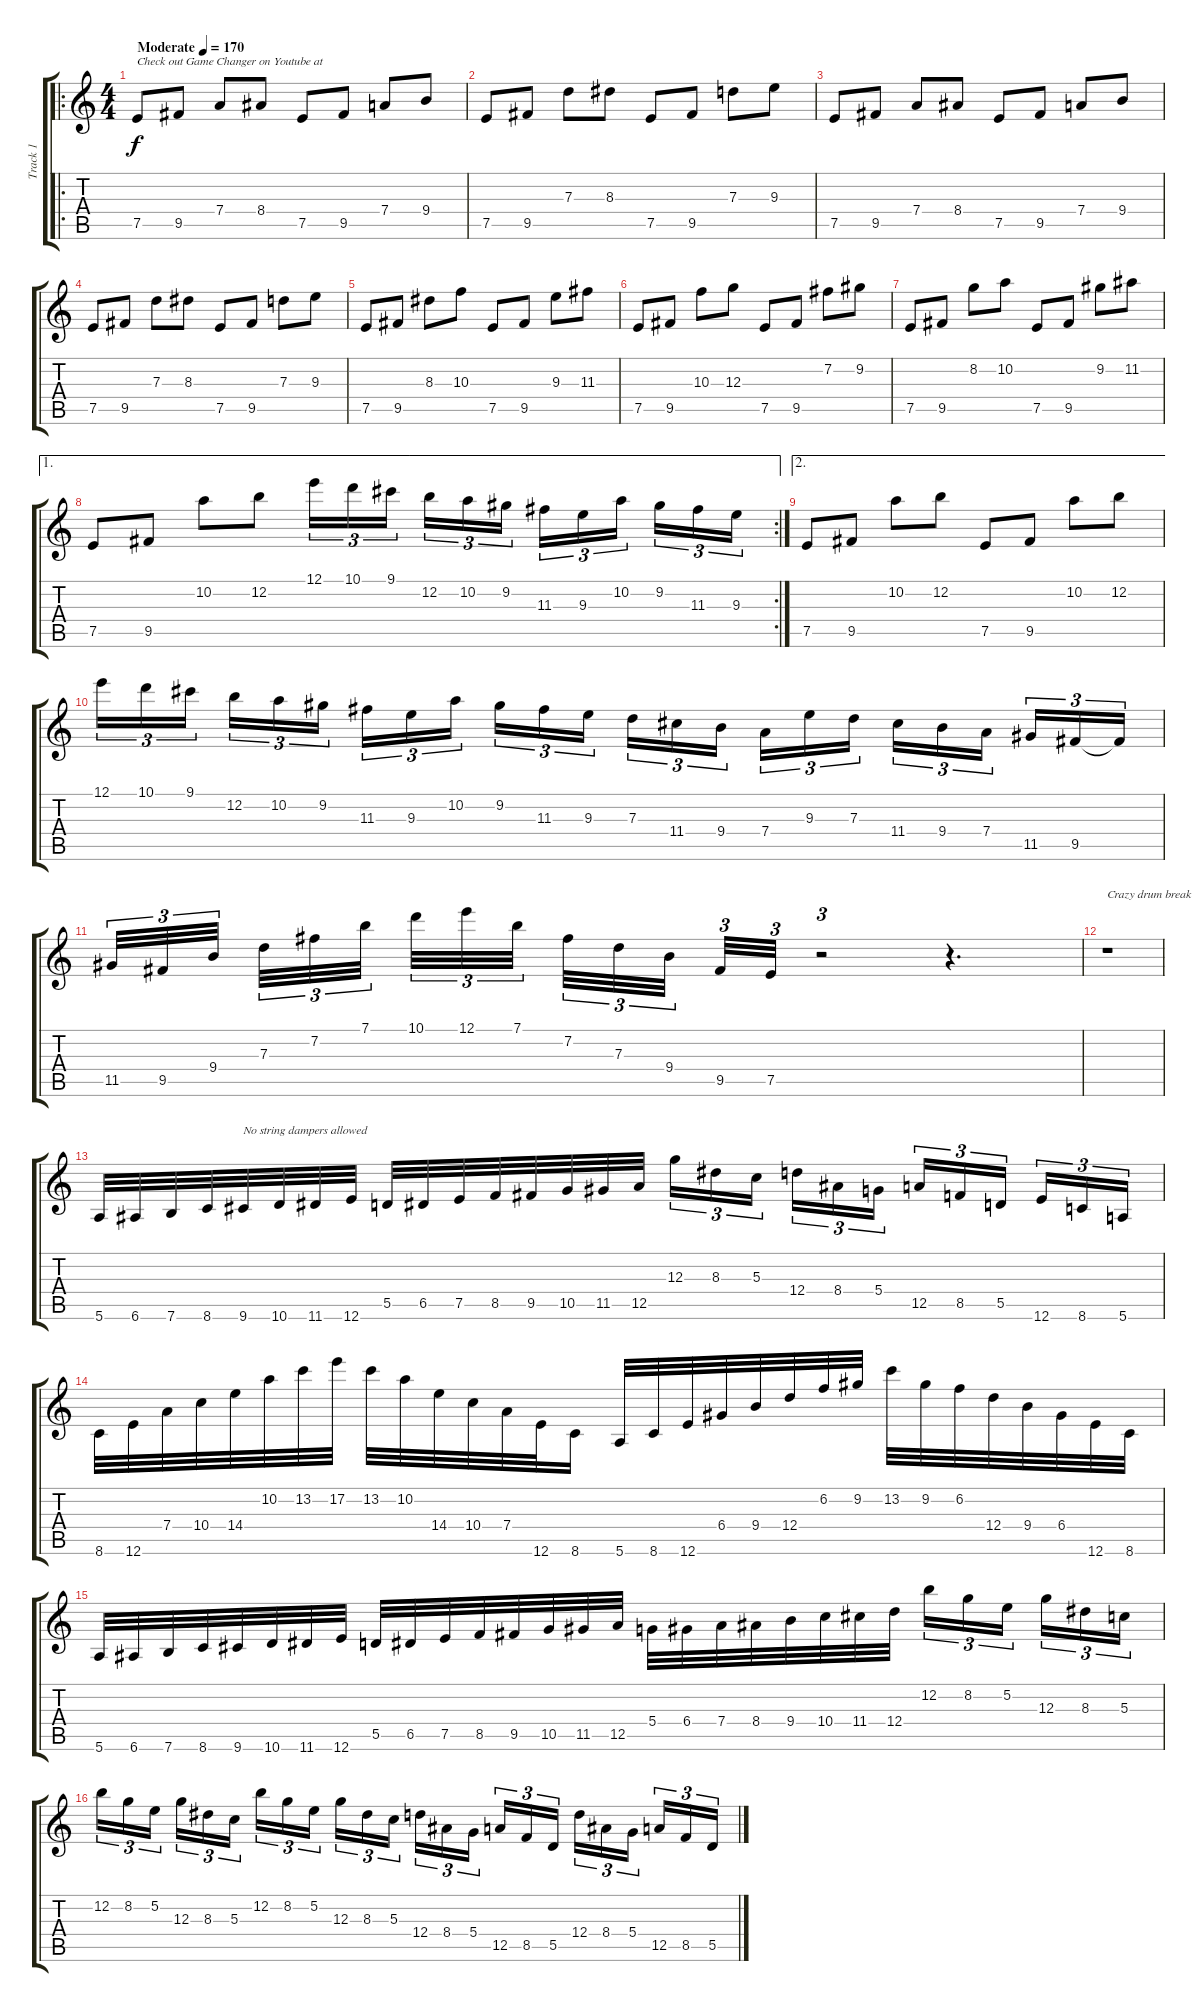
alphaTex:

\track ("Track 1" "Track 1") {instrument distortionguitar}
\staff {score tabs}
\tuning (E4 B3 G3 D3 A2 E2) {hide}
\ro
\ts (4 4)
\tempo (170 "Moderate")
\clef g2
\ks c
7.5.8{txt "Check out Game Changer on Youtube at" dy f instrument distortionguitar} 9.5.8 7.4.8 8.4.8 7.5.8 9.5.8 7.4.8 9.4.8 |
7.5.8{txt ""} 9.5.8 7.3.8 8.3.8 7.5.8 9.5.8 7.3.8 9.3.8 |
7.5.8{txt ""} 9.5.8 7.4.8 8.4.8 7.5.8 9.5.8 7.4.8 9.4.8 |
7.5.8 9.5.8 7.3.8 8.3.8 7.5.8 9.5.8 7.3.8 9.3.8 |
7.5.8 9.5.8 8.3.8 10.3.8 7.5.8 9.5.8 9.3.8 11.3.8 |
7.5.8 9.5.8 10.3.8 12.3.8 7.5.8 9.5.8 7.2.8 9.2.8 |
7.5.8 9.5.8 8.2.8 10.2.8 7.5.8 9.5.8 9.2.8 11.2.8 |
\ae 1
\rc 2
7.5.8 9.5.8 10.2.8 12.2.8 12.1.16{tu (3 2)} 10.1.16{tu (3 2)} 9.1.16{tu (3 2) beam splitsecondary} 12.2.16{tu (3 2)} 10.2.16{tu (3 2)} 9.2.16{tu (3 2)} 11.3.16{tu (3 2)} 9.3.16{tu (3 2)} 10.2.16{tu (3 2) beam splitsecondary} 9.2.16{tu (3 2)} 11.3.16{tu (3 2)} 9.3.16{tu (3 2)} |
\ae 2
7.5.8 9.5.8 10.2.8 12.2.8 7.5.8 9.5.8 10.2.8 12.2.8 |
12.1.16{tu (3 2)} 10.1.16{tu (3 2)} 9.1.16{tu (3 2) beam splitsecondary} 12.2.16{tu (3 2)} 10.2.16{tu (3 2)} 9.2.16{tu (3 2)} 11.3.16{tu (3 2)} 9.3.16{tu (3 2)} 10.2.16{tu (3 2) beam splitsecondary} 9.2.16{tu (3 2)} 11.3.16{tu (3 2)} 9.3.16{tu (3 2)} 7.3.16{tu (3 2)} 11.4.16{tu (3 2)} 9.4.16{tu (3 2) beam splitsecondary} 7.4.16{tu (3 2)} 9.3.16{tu (3 2)} 7.3.16{tu (3 2)} 11.4.16{tu (3 2)} 9.4.16{tu (3 2)} 7.4.16{tu (3 2) beam splitsecondary} 11.5.16{tu (3 2)} 9.5.16{tu (3 2)} 9.5{t}.16{tu (3 2)} |
11.5.32{tu (3 2)} 9.5.32{tu (3 2)} 9.4.32{tu (3 2) beam splitsecondary} 7.3.32{tu (3 2)} 7.2.32{tu (3 2)} 7.1.32{tu (3 2) beam splitsecondary} 10.1.32{tu (3 2)} 12.1.32{tu (3 2)} 7.1.32{tu (3 2) beam splitsecondary} 7.2.32{tu (3 2)} 7.3.32{tu (3 2)} 9.4.32{tu (3 2)} 9.5.32{tu (3 2)} 7.5.32{tu (3 2)} r.2{tu (3 2)} r.4{d} |
r.1{txt "Crazy drum break"} |
5.6.32 6.6.32 7.6.32 8.6.32 9.6.32{txt "No string dampers allowed"} 10.6.32 11.6.32 12.6.32 5.5.32 6.5.32 7.5.32 8.5.32 9.5.32 10.5.32 11.5.32 12.5.32 12.3.16{tu (3 2)} 8.3.16{tu (3 2)} 5.3.16{tu (3 2) beam splitsecondary} 12.4.16{tu (3 2)} 8.4.16{tu (3 2)} 5.4.16{tu (3 2)} 12.5.16{tu (3 2)} 8.5.16{tu (3 2)} 5.5.16{tu (3 2) beam splitsecondary} 12.6.16{tu (3 2)} 8.6.16{tu (3 2)} 5.6.16{tu (3 2)} |
8.6.32 12.6.32 7.4.32 10.4.32 14.4.32 10.2.32 13.2.32 17.2.32 13.2.32 10.2.32 14.4.32 10.4.32 7.4.32 12.6.32 8.6.16 5.6.32 8.6.32 12.6.32 6.4.32 9.4.32 12.4.32 6.2.32 9.2.32 13.2.32 9.2.32 6.2.32 12.4.32 9.4.32 6.4.32 12.6.32 8.6.32 |
5.6.32 6.6.32 7.6.32 8.6.32 9.6.32 10.6.32 11.6.32 12.6.32 5.5.32 6.5.32 7.5.32 8.5.32 9.5.32 10.5.32 11.5.32 12.5.32 5.4.32 6.4.32 7.4.32 8.4.32 9.4.32 10.4.32 11.4.32 12.4.32 12.2.16{tu (3 2)} 8.2.16{tu (3 2)} 5.2.16{tu (3 2) beam splitsecondary} 12.3.16{tu (3 2)} 8.3.16{tu (3 2)} 5.3.16{tu (3 2)} |
12.2.16{tu (3 2)} 8.2.16{tu (3 2)} 5.2.16{tu (3 2) beam splitsecondary} 12.3.16{tu (3 2)} 8.3.16{tu (3 2)} 5.3.16{tu (3 2)} 12.2.16{tu (3 2)} 8.2.16{tu (3 2)} 5.2.16{tu (3 2) beam splitsecondary} 12.3.16{tu (3 2)} 8.3.16{tu (3 2)} 5.3.16{tu (3 2)} 12.4.16{tu (3 2)} 8.4.16{tu (3 2)} 5.4.16{tu (3 2) beam splitsecondary} 12.5.16{tu (3 2)} 8.5.16{tu (3 2)} 5.5.16{tu (3 2)} 12.4.16{tu (3 2)} 8.4.16{tu (3 2)} 5.4.16{tu (3 2) beam splitsecondary} 12.5.16{tu (3 2)} 8.5.16{tu (3 2)} 5.5.16{tu (3 2)}
